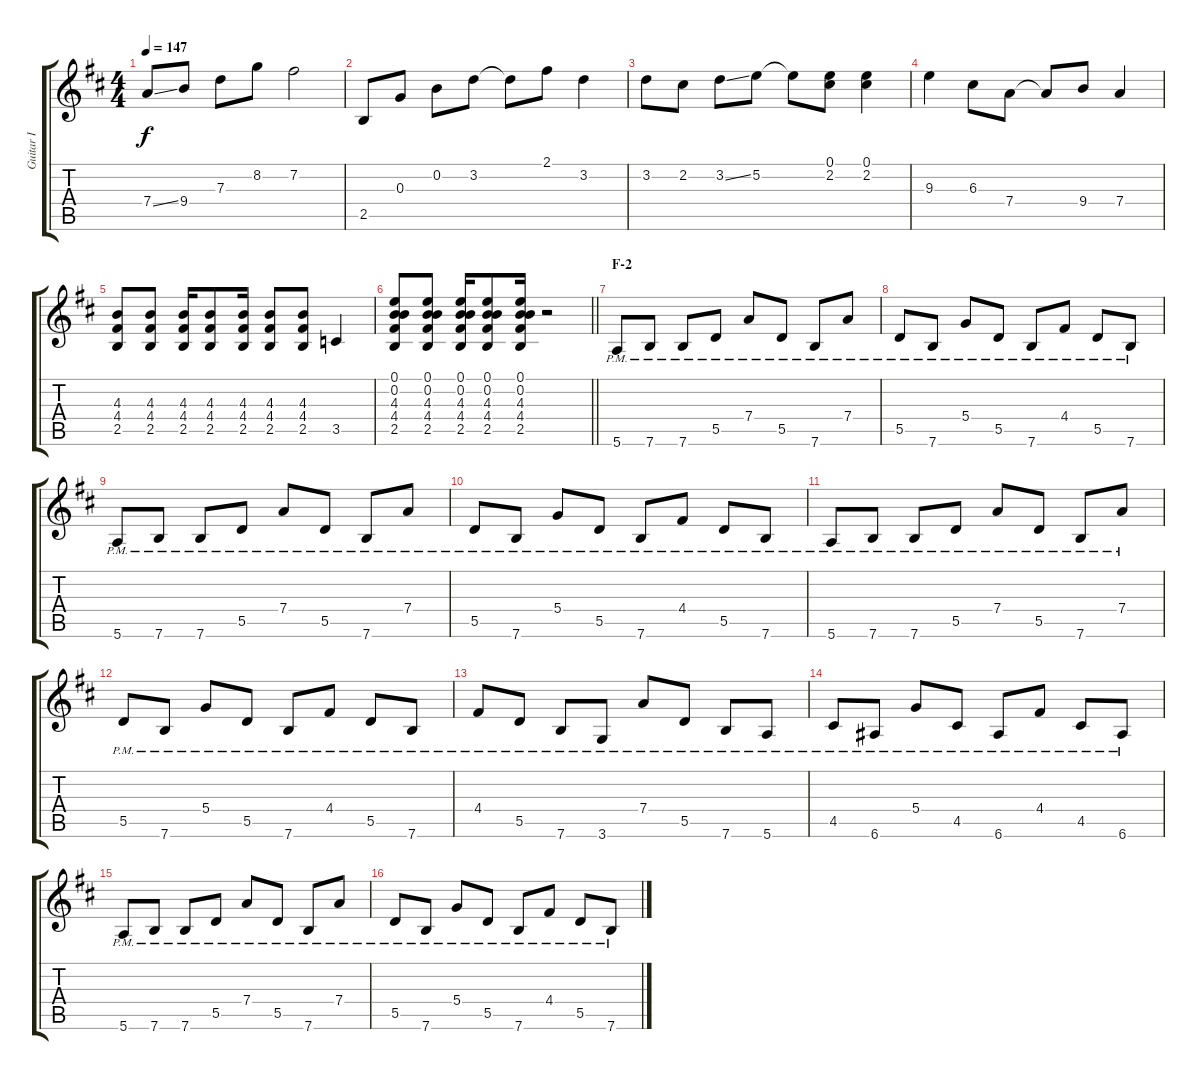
\track ("Guitar I" "Guitar I") {instrument overdrivenguitar}
\staff {score tabs}
\tuning (E4 B3 G3 D3 A2 E2) {hide}
\ts (4 4)
\tempo 147
\clef g2
\ks d
7.4{ss}.8{dy f} 9.4.8 7.3.8 8.2.8 7.2.2 |
2.5.8 0.3.8 0.2.8 3.2.8 3.2{t}.8 2.1.8 3.2.4 |
3.2.8 2.2.8 3.2{ss}.8 5.2.8 5.2{t}.8 (0.1 2.2).8 (0.1 2.2).4 |
9.3.4 6.3.8 7.4.8 7.4{t}.8 9.4.8 7.4.4 |
(4.3 4.4 2.5).8 (4.3 4.4 2.5).8 (4.3 4.4 2.5).16 (4.3 4.4 2.5).8 (4.3 4.4 2.5).16 (4.3 4.4 2.5).8 (4.3 4.4 2.5).8 3.5.4 |
\barLineRight lightlight
(0.1 0.2 4.3 4.4 2.5).8 (0.1 0.2 4.3 4.4 2.5).8 (0.1 0.2 4.3 4.4 2.5).16 (0.1 0.2 4.3 4.4 2.5).8 (0.1 0.2 4.3 4.4 2.5).16 r.2 |
\section ("" "F-2")
5.6{pm}.8 7.6{pm}.8 7.6{pm}.8 5.5{pm}.8 7.4{pm}.8 5.5{pm}.8 7.6{pm}.8 7.4{pm}.8 |
5.5{pm}.8 7.6{pm}.8 5.4{pm}.8 5.5{pm}.8 7.6{pm}.8 4.4{pm}.8 5.5{pm}.8 7.6{pm}.8 |
5.6{pm}.8 7.6{pm}.8 7.6{pm}.8 5.5{pm}.8 7.4{pm}.8 5.5{pm}.8 7.6{pm}.8 7.4{pm}.8 |
5.5{pm}.8 7.6{pm}.8 5.4{pm}.8 5.5{pm}.8 7.6{pm}.8 4.4{pm}.8 5.5{pm}.8 7.6{pm}.8 |
5.6{pm}.8 7.6{pm}.8 7.6{pm}.8 5.5{pm}.8 7.4{pm}.8 5.5{pm}.8 7.6{pm}.8 7.4{pm}.8 |
5.5{pm}.8 7.6{pm}.8 5.4{pm}.8 5.5{pm}.8 7.6{pm}.8 4.4{pm}.8 5.5{pm}.8 7.6{pm}.8 |
4.4{pm}.8 5.5{pm}.8 7.6{pm}.8 3.6{pm}.8 7.4{pm}.8 5.5{pm}.8 7.6{pm}.8 5.6{pm}.8 |
4.5{pm}.8 6.6{pm}.8 5.4{pm}.8 4.5{pm}.8 6.6{pm}.8 4.4{pm}.8 4.5{pm}.8 6.6{pm}.8 |
5.6{pm}.8 7.6{pm}.8 7.6{pm}.8 5.5{pm}.8 7.4{pm}.8 5.5{pm}.8 7.6{pm}.8 7.4{pm}.8 |
5.5{pm}.8 7.6{pm}.8 5.4{pm}.8 5.5{pm}.8 7.6{pm}.8 4.4{pm}.8 5.5{pm}.8 7.6{pm}.8
